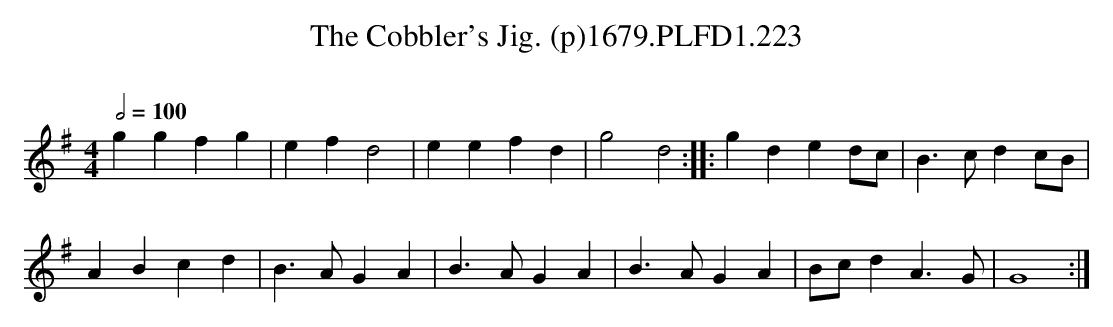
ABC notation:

X:1
T:Cobbler's Jig. (p)1679.PLFD1.223, The
M:4/4
L:1/4
Q:1/2=100
O:
K:G
ggfg|efd2|eefd|g2d2:||:gded/c/|B>cdc/B/|
ABcd|B>AGA|B>AGA|B>AGA|B/c/dA>G|G4:|
